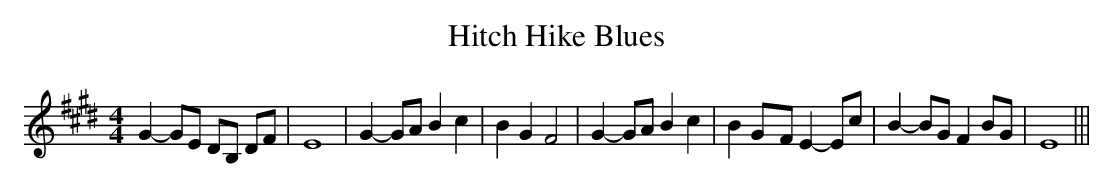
X:1
T:Hitch Hike Blues
M:4/4
L:1/8
K:E
 G2- GE DB, DF| E8| G2- GA B2 c2| B2 G2 F4| G2- GA B2 c2| B2G-F E2- Ec|\
 B2- BG F2 BG| E8|||
